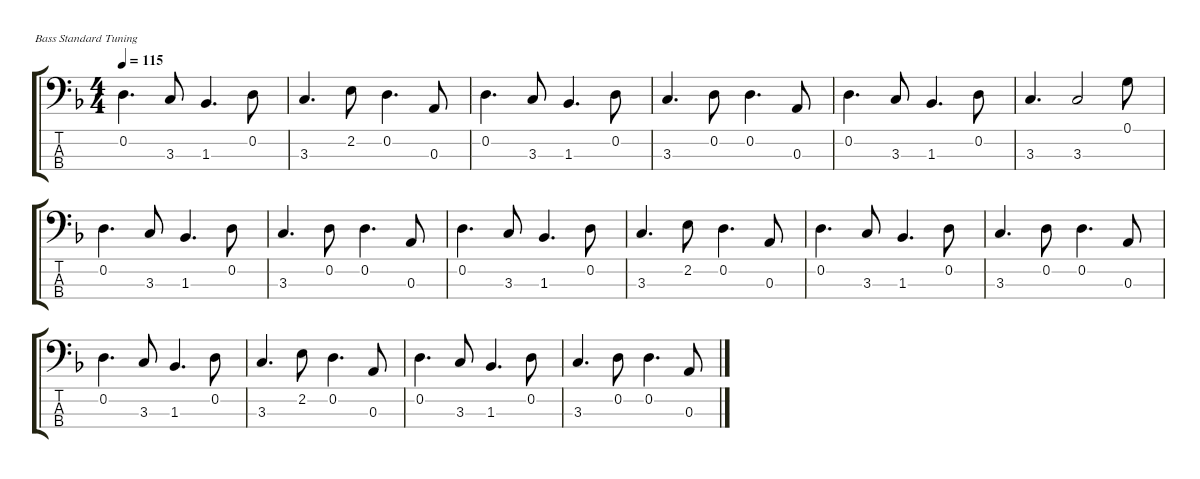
\hideDynamics
\bracketExtendMode groupsimilarinstruments
\singleTrackTrackNamePolicy hidden
\multiTrackTrackNamePolicy hidden
\firstSystemTrackNameOrientation horizontal
\otherSystemsTrackNameOrientation horizontal
\chordDiagramsInScore
\defaultBarNumberDisplay Hide
\track ("Bass" "Bass") {instrument fretlessbass}
\staff {score tabs}
\tuning (G2 D2 A1 E1)
\ts (4 4)
\tempo 115
\clef f4
\ks dminor
0.2.4{d dy f} 3.3.8 1.3.4{d} 0.2.8 |
3.3.4{d} 2.2.8 0.2.4{d} 0.3.8 |
0.2.4{d} 3.3.8 1.3.4{d} 0.2.8 |
3.3.4{d} 0.2.8 0.2.4{d} 0.3.8 |
0.2.4{d} 3.3.8 1.3.4{d} 0.2.8 |
3.3.4{d} 3.3.2 0.1.8 |
0.2.4{d} 3.3.8 1.3.4{d} 0.2.8 |
3.3.4{d} 0.2.8 0.2.4{d} 0.3.8 |
0.2.4{d} 3.3.8 1.3.4{d} 0.2.8 |
3.3.4{d} 2.2.8 0.2.4{d} 0.3.8 |
0.2.4{d} 3.3.8 1.3.4{d} 0.2.8 |
3.3.4{d} 0.2.8 0.2.4{d} 0.3.8 |
0.2.4{d} 3.3.8 1.3.4{d} 0.2.8 |
3.3.4{d} 2.2.8 0.2.4{d} 0.3.8 |
0.2.4{d} 3.3.8 1.3.4{d} 0.2.8 |
3.3.4{d} 0.2.8 0.2.4{d} 0.3.8
